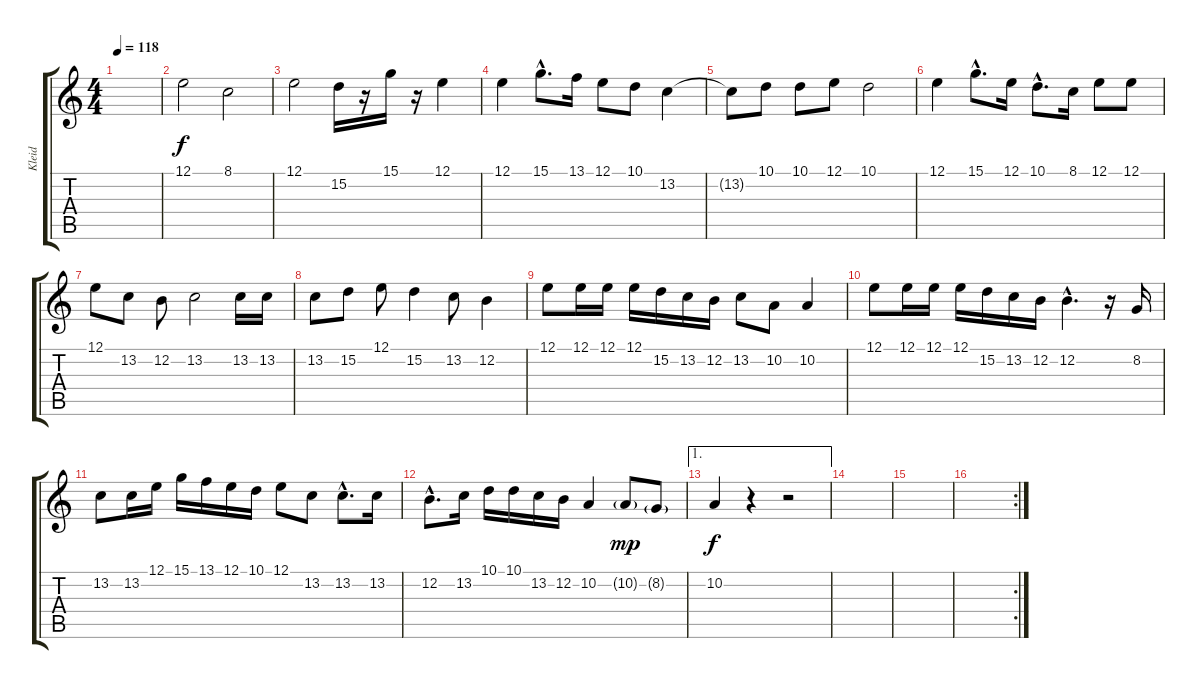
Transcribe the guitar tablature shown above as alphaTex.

\track ("Kleid" "Kleid") {instrument oboe}
\staff {score tabs}
\tuning (E4 B3 G3 D3 A2 E2) {hide}
\ts (4 4)
\tempo 118
\clef g2
\ks c
|
12.1.2{volume 13} 8.1.2 |
12.1.2 15.2.16 r.16 15.1.16 r.16 12.1.4 |
12.1.4 15.1{hac}.8{d} 13.1.16 12.1.8 10.1.8 13.2.4 |
13.2{t}.8 10.1.8 10.1.8 12.1.8 10.1.2 |
12.1.4 15.1{hac}.8{d} 12.1.16 10.1{hac}.8{d} 8.1.16 12.1.8 12.1.8 |
12.1.8 13.2.8 12.2.8 13.2.2 13.2.16 13.2.16 |
13.2.8 15.2.8 12.1.8 15.2.4 13.2.8 12.2.4 |
12.1.8 12.1.16 12.1.16 12.1.16 15.2.16 13.2.16 12.2.16 13.2.8 10.2.8 10.2.4 |
12.1.8 12.1.16 12.1.16 12.1.16 15.2.16 13.2.16 12.2.16 12.2{hac}.4{d} r.16 8.2.16 |
13.2.8 13.2.16 12.1.16 15.1.16 13.1.16 12.1.16 10.1.16 12.1.8 13.2.8 13.2{hac}.8{d} 13.2.16 |
12.2{hac}.8{d} 13.2.16 10.1.16 10.1.16 13.2.16 12.2.16 10.2.4 10.2{g}.8{dy mp} 8.2{g}.8 |
\ae 1
10.2.4{dy f} r.4 r.2 |
|
|
\rc 2
